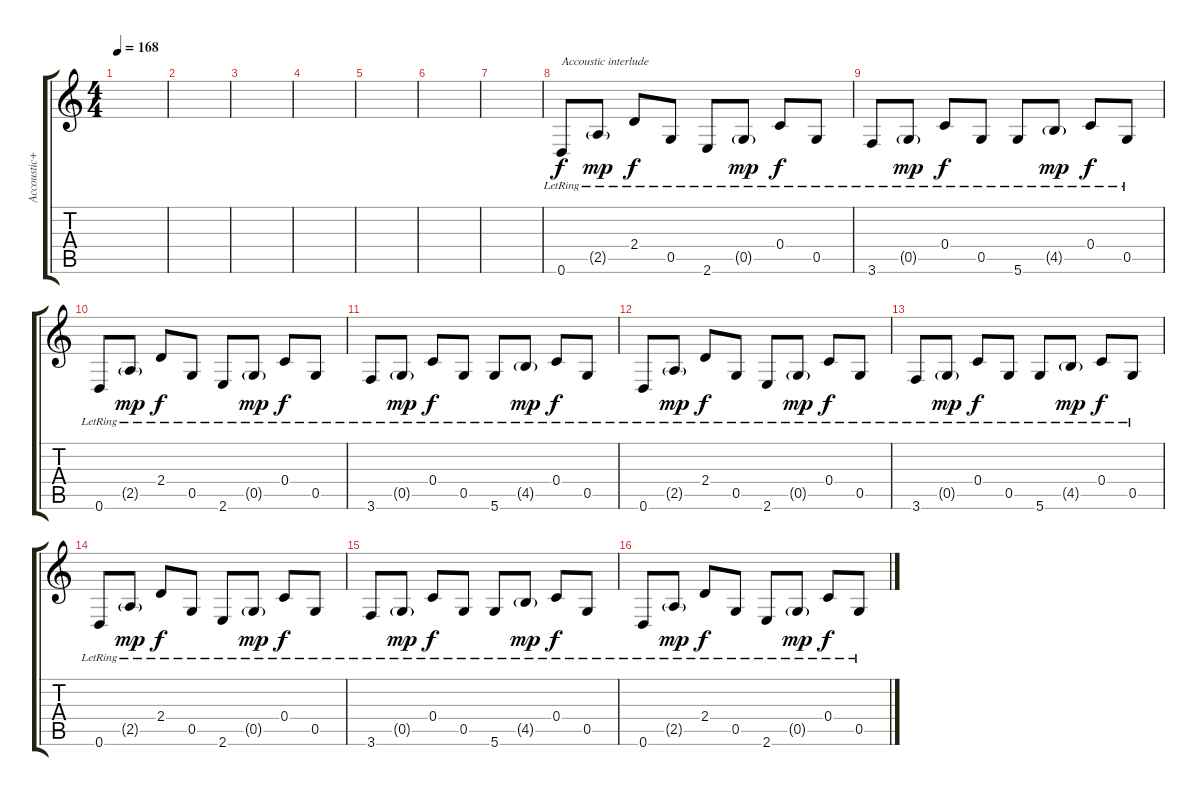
\track ("Accoustic+Solo" "Accoustic+") {instrument acousticguitarsteel}
\staff {score tabs}
\tuning (D4 A3 F3 C3 G2 D2) {hide}
\ts (4 4)
\tempo 168
\clef g2
\ks c
|
|
|
|
|
|
|
0.6{lr}.8{txt "Accoustic interlude"} 2.5{g lr}.8{dy mp} 2.4{lr}.8{dy f} 0.5{lr}.8 2.6{lr}.8 0.5{g lr}.8{dy mp} 0.4{lr}.8{dy f} 0.5{lr}.8 |
3.6{lr}.8 0.5{g lr}.8{dy mp} 0.4{lr}.8{dy f} 0.5{lr}.8 5.6{lr}.8 4.5{g lr}.8{dy mp} 0.4{lr}.8{dy f} 0.5{lr}.8 |
0.6{lr}.8 2.5{g lr}.8{dy mp} 2.4{lr}.8{dy f} 0.5{lr}.8 2.6{lr}.8 0.5{g lr}.8{dy mp} 0.4{lr}.8{dy f} 0.5{lr}.8 |
3.6{lr}.8 0.5{g lr}.8{dy mp} 0.4{lr}.8{dy f} 0.5{lr}.8 5.6{lr}.8 4.5{g lr}.8{dy mp} 0.4{lr}.8{dy f} 0.5{lr}.8 |
0.6{lr}.8 2.5{g lr}.8{dy mp} 2.4{lr}.8{dy f} 0.5{lr}.8 2.6{lr}.8 0.5{g lr}.8{dy mp} 0.4{lr}.8{dy f} 0.5{lr}.8 |
3.6{lr}.8 0.5{g lr}.8{dy mp} 0.4{lr}.8{dy f} 0.5{lr}.8 5.6{lr}.8 4.5{g lr}.8{dy mp} 0.4{lr}.8{dy f} 0.5{lr}.8 |
0.6{lr}.8 2.5{g lr}.8{dy mp} 2.4{lr}.8{dy f} 0.5{lr}.8 2.6{lr}.8 0.5{g lr}.8{dy mp} 0.4{lr}.8{dy f} 0.5{lr}.8 |
3.6{lr}.8 0.5{g lr}.8{dy mp} 0.4{lr}.8{dy f} 0.5{lr}.8 5.6{lr}.8 4.5{g lr}.8{dy mp} 0.4{lr}.8{dy f} 0.5{lr}.8 |
0.6{lr}.8 2.5{g lr}.8{dy mp} 2.4{lr}.8{dy f} 0.5{lr}.8 2.6{lr}.8 0.5{g lr}.8{dy mp} 0.4{lr}.8{dy f} 0.5{lr}.8
